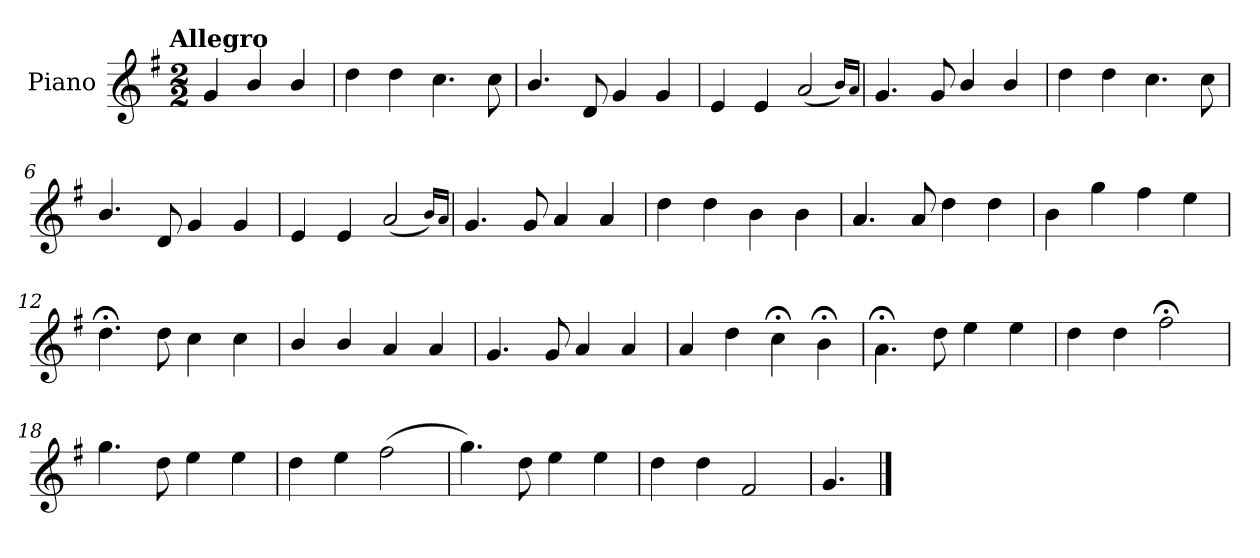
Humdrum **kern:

**kern
*part1
*staff1
*I"Piano
*I'Pno.
*clefG2
*k[f#]
!!LO:TX:omd:t=Allegro
*M2/2
*MM144
=
4g/
4b/
4b/
=1
4dd\
4dd\
4.cc\
8cc\
=2
4.b/
8d/
4g/
4g/
=3
4e/
4e/
(<2a/
16qqb/LL)
16qqa/JJ
=4
4.g/
8g/
4b/
4b/
!!LO:LB:g=z
=5
4dd\
4dd\
4.cc\
8cc\
=6
4.b/
8d/
4g/
4g/
=7
4e/
4e/
(<2a/
16qqb/LL)
16qqa/JJ
=8
4.g/
8g/
4a/
4a/
=9
4dd\
4dd\
4b\
4b\
=10
4.a/
8a/
4dd\
4dd\
!!LO:LB:g=z
=11
4b\
4gg\
4ff#\
4ee\
=12
4.dd;<\
8dd\
4cc\
4cc\
=13
4b/
4b/
4a/
4a/
=14
4.g/
8g/
4a/
4a/
=15
4a/
4dd\
4cc;<\
4b;<\
=16
4.a;<\
8dd\
4ee\
4ee\
!!LO:LB:g=z
=17
4dd\
4dd\
2ff#;<\
=18
4.gg\
8dd\
4ee\
4ee\
=19
4dd\
4ee\
(>2ff#\
=20
4.gg\)
8dd\
4ee\
4ee\
=21
4dd\
4dd\
2f#/
=22
4.g/
==
*-
